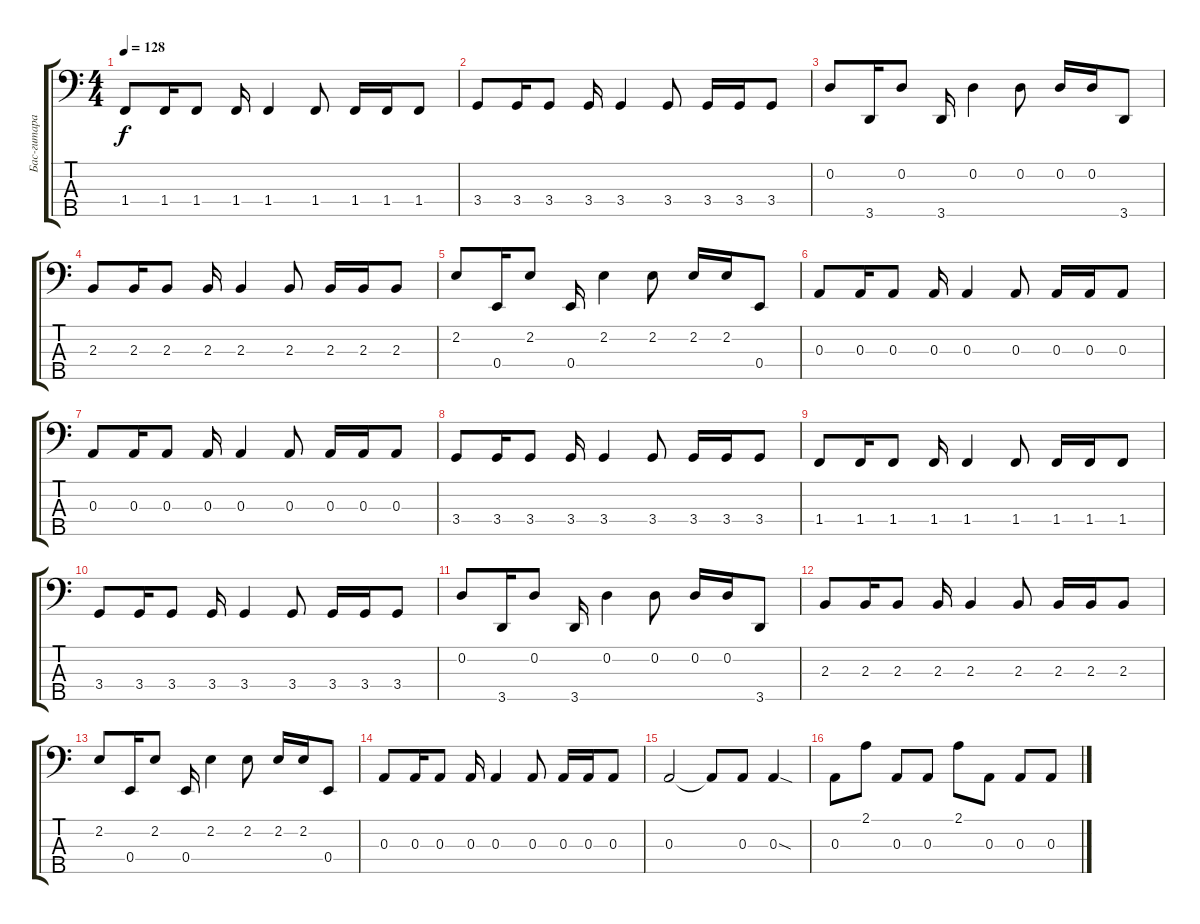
\track ("Бас-гитара" "Бас-гитара") {instrument electricbassfinger}
\staff {score tabs}
\tuning (G2 D2 A1 E1 B0) {hide}
\ts (4 4)
\tempo 128
\clef f4
\ks c
1.4.8{dy f} 1.4.16 1.4.8 1.4.16 1.4.4 1.4.8 1.4.16 1.4.16 1.4.8 |
3.4.8 3.4.16 3.4.8 3.4.16 3.4.4 3.4.8 3.4.16 3.4.16 3.4.8 |
0.2.8 3.5.16 0.2.8 3.5.16 0.2.4 0.2.8 0.2.16 0.2.16 3.5.8 |
2.3.8 2.3.16 2.3.8 2.3.16 2.3.4 2.3.8 2.3.16 2.3.16 2.3.8 |
2.2.8 0.4.16 2.2.8 0.4.16 2.2.4 2.2.8 2.2.16 2.2.16 0.4.8 |
0.3.8 0.3.16 0.3.8 0.3.16 0.3.4 0.3.8 0.3.16 0.3.16 0.3.8 |
0.3.8 0.3.16 0.3.8 0.3.16 0.3.4 0.3.8 0.3.16 0.3.16 0.3.8 |
3.4.8 3.4.16 3.4.8 3.4.16 3.4.4 3.4.8 3.4.16 3.4.16 3.4.8 |
1.4.8 1.4.16 1.4.8 1.4.16 1.4.4 1.4.8 1.4.16 1.4.16 1.4.8 |
3.4.8 3.4.16 3.4.8 3.4.16 3.4.4 3.4.8 3.4.16 3.4.16 3.4.8 |
0.2.8 3.5.16 0.2.8 3.5.16 0.2.4 0.2.8 0.2.16 0.2.16 3.5.8 |
2.3.8 2.3.16 2.3.8 2.3.16 2.3.4 2.3.8 2.3.16 2.3.16 2.3.8 |
2.2.8 0.4.16 2.2.8 0.4.16 2.2.4 2.2.8 2.2.16 2.2.16 0.4.8 |
0.3.8 0.3.16 0.3.8 0.3.16 0.3.4 0.3.8 0.3.16 0.3.16 0.3.8 |
0.3.2 0.3{t}.8 0.3.8 0.3{sod}.4 |
0.3.8 2.1.8 0.3.8 0.3.8 2.1.8 0.3.8 0.3.8 0.3.8
